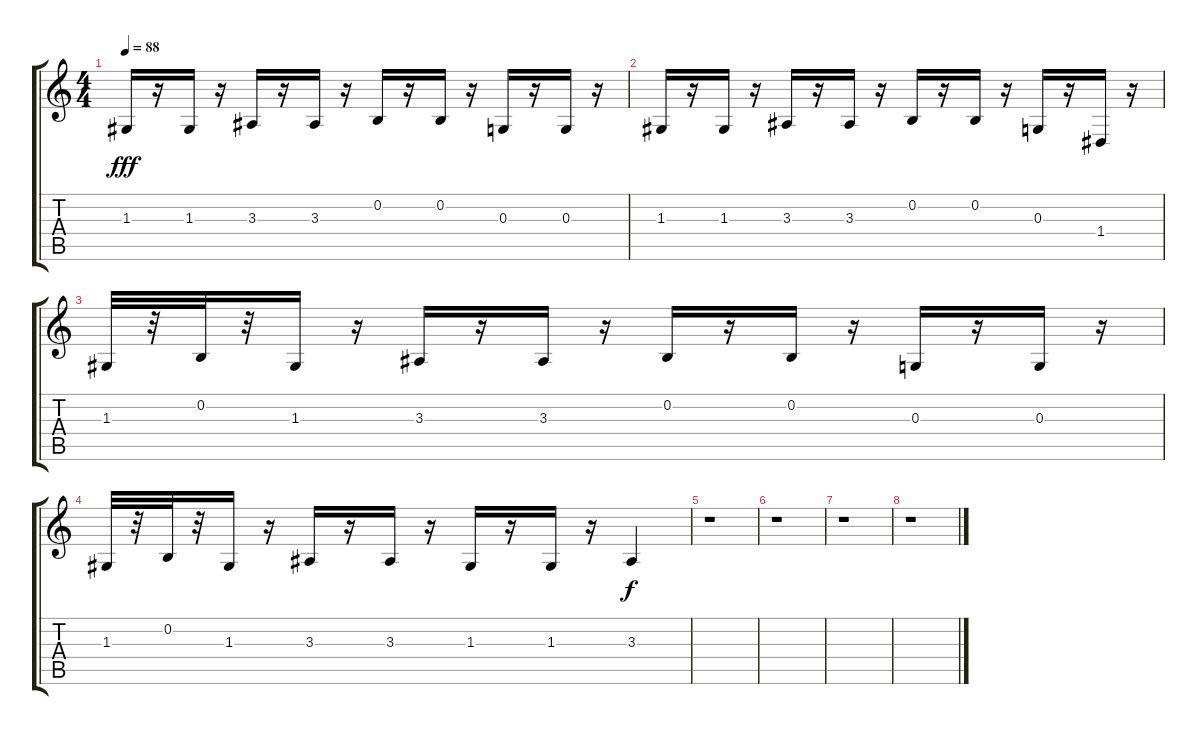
\track "" {instrument stringensemble1}
\staff {score tabs}
\tuning (E4 B3 G3 D3 A2 E2) {hide}
\ts (4 4)
\tempo 88
\clef g2
\ks c
1.3.16{dy fff instrument stringensemble1} r.16 1.3.16 r.16 3.3.16 r.16 3.3.16 r.16 0.2.16 r.16 0.2.16 r.16 0.3.16 r.16 0.3.16 r.16 |
1.3.16 r.16 1.3.16 r.16 3.3.16 r.16 3.3.16 r.16 0.2.16 r.16 0.2.16 r.16 0.3.16 r.16 1.4.16 r.16 |
1.3.32 r.32 0.2.32 r.32 1.3.16 r.16 3.3.16 r.16 3.3.16 r.16 0.2.16 r.16 0.2.16 r.16 0.3.16 r.16 0.3.16 r.16 |
1.3.32 r.32 0.2.32 r.32 1.3.16 r.16 3.3.16 r.16 3.3.16 r.16 1.3.16 r.16 1.3.16 r.16 3.3.4{dy f} |
r.1 |
r.1 |
r.1 |
r.1
